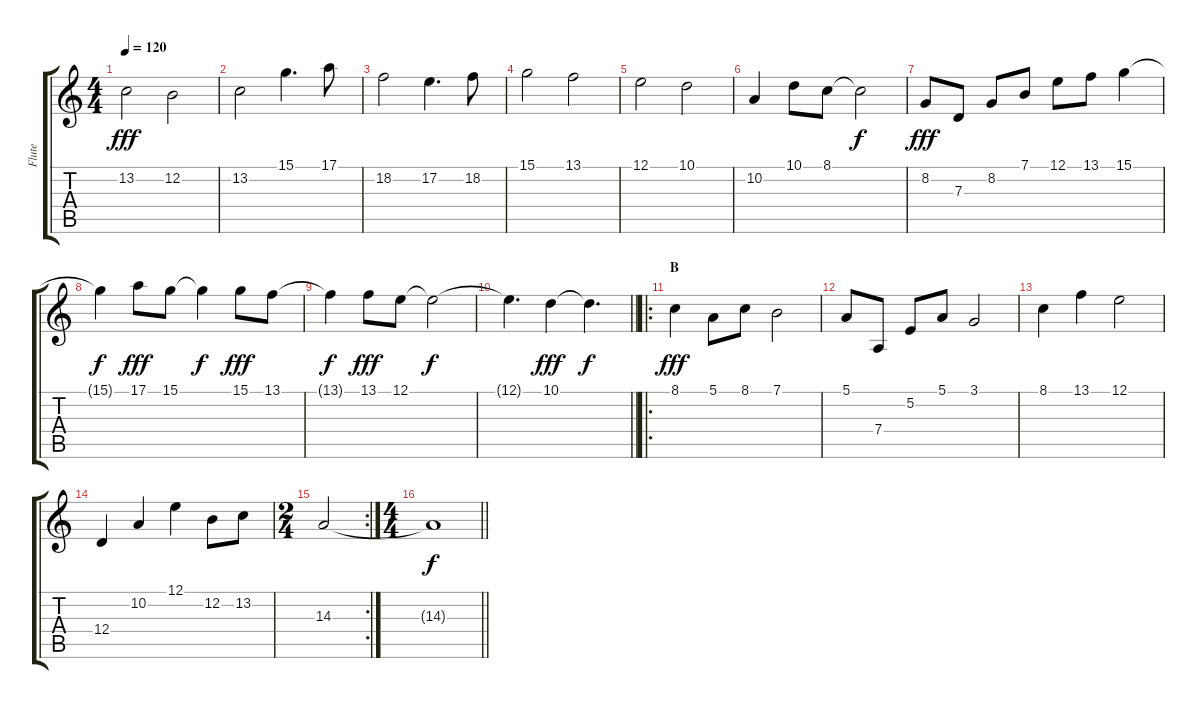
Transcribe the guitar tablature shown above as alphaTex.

\track ("Flute" "Flute") {instrument flute}
\staff {score tabs}
\tuning (E4 B3 G3 D3 A2 E2) {hide}
\ts (4 4)
\tempo 120
\clef g2
\ks c
13.2.2{dy fff} 12.2.2 |
13.2.2 15.1.4{d} 17.1.8 |
18.2.2 17.2.4{d} 18.2.8 |
15.1.2 13.1.2 |
12.1.2 10.1.2 |
10.2.4 10.1.8 8.1.8 8.1{t}.2{dy f} |
8.2.8{dy fff} 7.3.8 8.2.8 7.1.8 12.1.8 13.1.8 15.1.4 |
15.1{t}.4{dy f} 17.1.8{dy fff} 15.1.8 15.1{t}.4{dy f} 15.1.8{dy fff} 13.1.8 |
13.1{t}.4{dy f} 13.1.8{dy fff} 12.1.8 12.1{t}.2{dy f} |
\barLineRight lightlight
12.1{t}.4{d} 10.1.4{dy fff} 10.1{t}.4{d dy f} |
\ro
\section ("" "B")
8.1.4{dy fff} 5.1.8 8.1.8 7.1.2 |
5.1.8 7.4.8 5.2.8 5.1.8 3.1.2 |
8.1.4 13.1.4 12.1.2 |
12.4.4 10.2.4 12.1.4 12.2.8 13.2.8 |
\rc 2
\ts (2 4)
14.3.2 |
\ts (4 4)
\barLineRight lightlight
14.3{t}.1{dy f}
